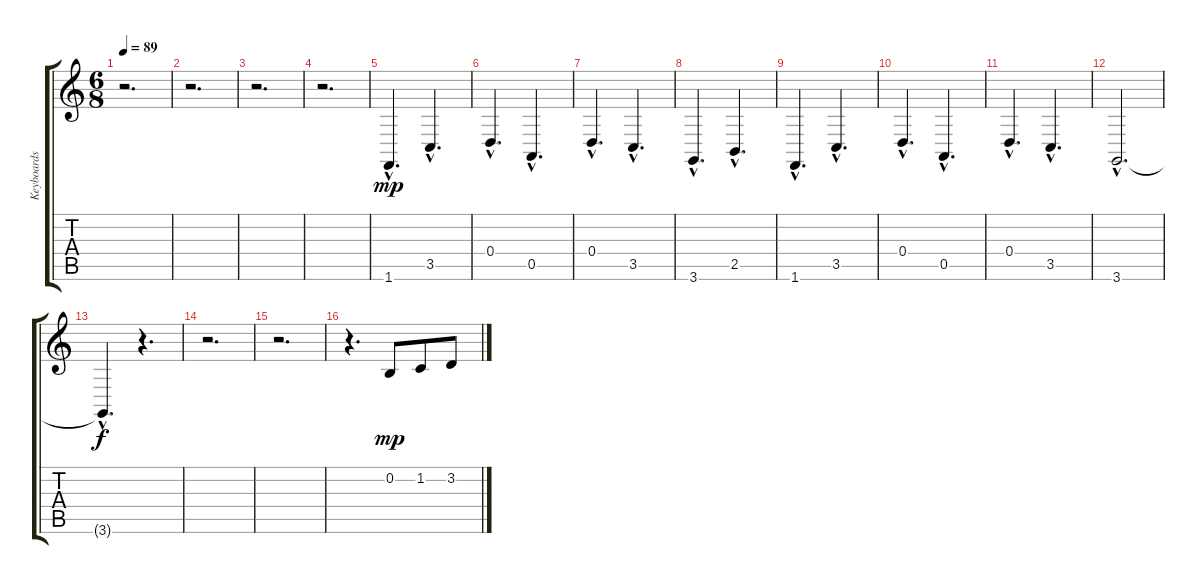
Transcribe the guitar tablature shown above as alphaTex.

\track ("Keyboards II" "Keyboards ") {instrument stringensemble1}
\staff {score tabs}
\tuning (E4 B3 G3 D3 A2 E2) {hide}
\ts (6 8)
\tempo 89
\clef g2
\ks c
r.2{d dy mp} |
r.2{d} |
r.2{d} |
r.2{d} |
1.6{hac}.4{d} 3.5{hac}.4{d} |
0.4{hac}.4{d} 0.5{hac}.4{d} |
0.4{hac}.4{d} 3.5{hac}.4{d} |
3.6{hac}.4{d} 2.5{hac}.4{d} |
1.6{hac}.4{d} 3.5{hac}.4{d} |
0.4{hac}.4{d} 0.5{hac}.4{d} |
0.4{hac}.4{d} 3.5{hac}.4{d} |
3.6{hac}.2{d} |
3.6{hac t}.4{d dy f} r.4{d} |
r.2{d} |
r.2{d} |
r.4{d} 0.2.8{dy mp} 1.2.8 3.2.8
